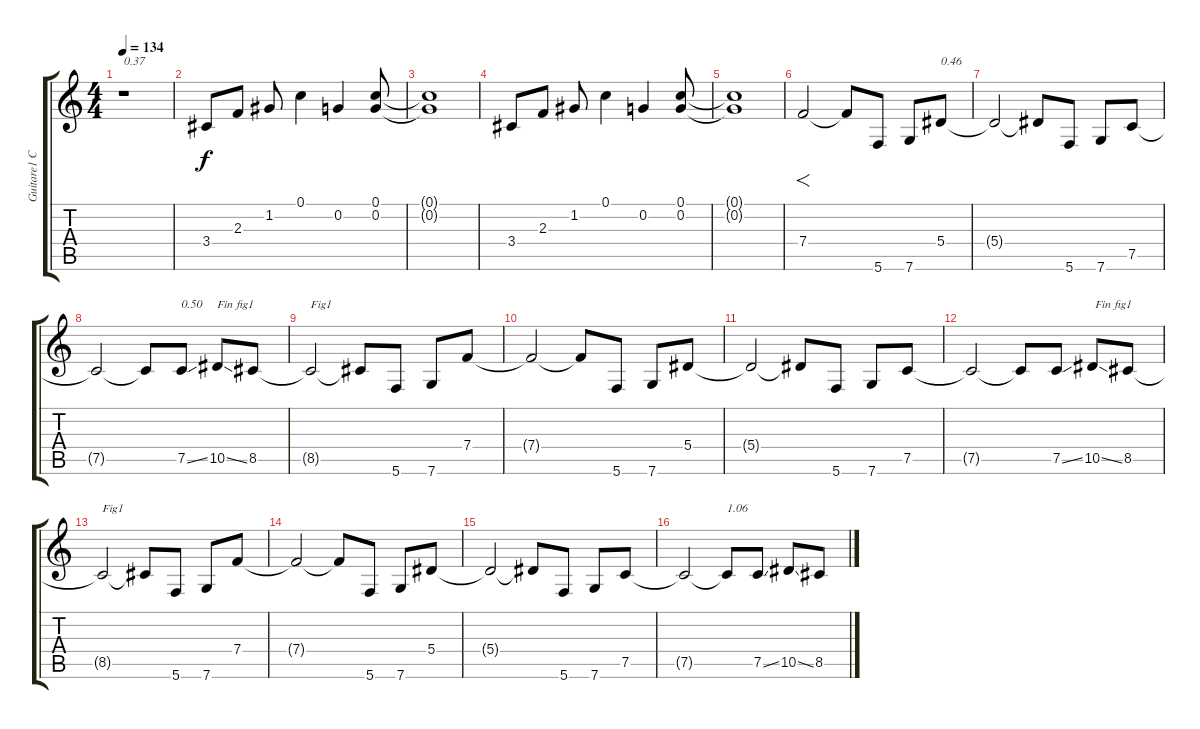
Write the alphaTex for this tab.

\track ("Guitare1 C" "Guitare1 C") {instrument distortionguitar}
\staff {score tabs}
\tuning (C4 G3 Eb3 Bb2 F2 C2) {hide}
\ts (4 4)
\tempo 134
\clef g2
\ks c
r.1{txt "0.37" dy f} |
3.4.8 2.3.8 1.2.8 0.1.4 0.2.4 (0.1 0.2).8 |
(0.1{t} 0.2{t}).1 |
3.4.8 2.3.8 1.2.8 0.1.4 0.2.4 (0.1 0.2).8 |
(0.1{t} 0.2{t}).1 |
7.4.2{f} 7.4{t}.8 5.6.8 7.6.8 5.4.8{txt "0.46"} |
5.4{t}.2 5.4{t}.8 5.6.8 7.6.8 7.5.8 |
7.5{t}.2 7.5{t}.8 7.5{ss}.8{txt "0.50"} 10.5{ss}.8{txt "Fin fig1"} 8.5.8 |
8.5{t}.2{txt "Fig1"} 8.5{t}.8 5.6.8 7.6.8 7.4.8 |
7.4{t}.2 7.4{t}.8 5.6.8 7.6.8 5.4.8 |
5.4{t}.2 5.4{t}.8 5.6.8 7.6.8 7.5.8 |
7.5{t}.2 7.5{t}.8 7.5{ss}.8 10.5{ss}.8{txt " Fin fig1"} 8.5.8 |
8.5{t}.2{txt "Fig1"} 8.5{t}.8 5.6.8 7.6.8 7.4.8 |
7.4{t}.2 7.4{t}.8 5.6.8 7.6.8 5.4.8 |
5.4{t}.2 5.4{t}.8 5.6.8 7.6.8 7.5.8 |
7.5{t}.2 7.5{t}.8{txt "1.06"} 7.5{ss}.8 10.5{ss}.8 8.5.8
